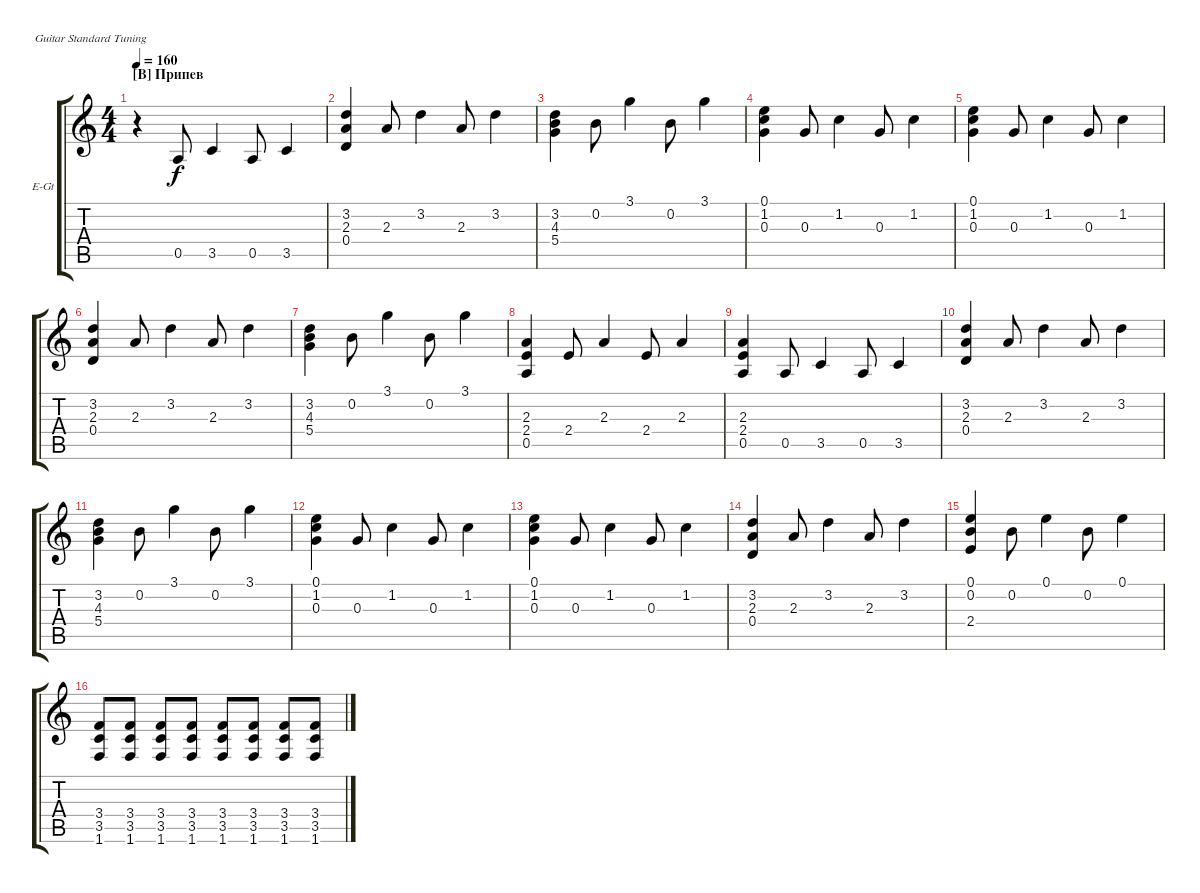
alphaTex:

\defaultSystemsLayout 4
\bracketExtendMode groupsimilarinstruments
\firstSystemTrackNameOrientation horizontal
\otherSystemsTrackNameOrientation horizontal
\track ("Electric Guitar" "E-Gt") {instrument distortionguitar}
\staff {score tabs}
\tuning (E4 B3 G3 D3 A2 E2)
\ts (4 4)
\section ("B" "Припев")
\tempo 160
\clef g2
\ks c
r.4{dy f} 0.5.8 3.5.4 0.5.8 3.5.4 |
(3.2 2.3 0.4).4 2.3.8 3.2.4 2.3.8 3.2.4 |
(3.2 4.3 5.4).4 0.2.8 3.1.4 0.2.8 3.1.4 |
(0.1 1.2 0.3).4 0.3.8 1.2.4 0.3.8 1.2.4 |
(0.1 1.2 0.3).4 0.3.8 1.2.4 0.3.8 1.2.4 |
(3.2 2.3 0.4).4 2.3.8 3.2.4 2.3.8 3.2.4 |
(3.2 4.3 5.4).4 0.2.8 3.1.4 0.2.8 3.1.4 |
(2.3 2.4 0.5).4 2.4.8 2.3.4 2.4.8 2.3.4 |
(2.3 2.4 0.5).4 0.5.8 3.5.4 0.5.8 3.5.4 |
(3.2 2.3 0.4).4 2.3.8 3.2.4 2.3.8 3.2.4 |
(3.2 4.3 5.4).4 0.2.8 3.1.4 0.2.8 3.1.4 |
(0.1 1.2 0.3).4 0.3.8 1.2.4 0.3.8 1.2.4 |
(0.1 1.2 0.3).4 0.3.8 1.2.4 0.3.8 1.2.4 |
(3.2 2.3 0.4).4 2.3.8 3.2.4 2.3.8 3.2.4 |
(0.1 0.2 2.4).4 0.2.8 0.1.4 0.2.8 0.1.4 |
(3.4 3.5 1.6).8 (3.4 3.5 1.6).8 (3.4 3.5 1.6).8 (3.4 3.5 1.6).8 (3.4 3.5 1.6).8 (3.4 3.5 1.6).8 (3.4 3.5 1.6).8 (3.4 3.5 1.6).8
